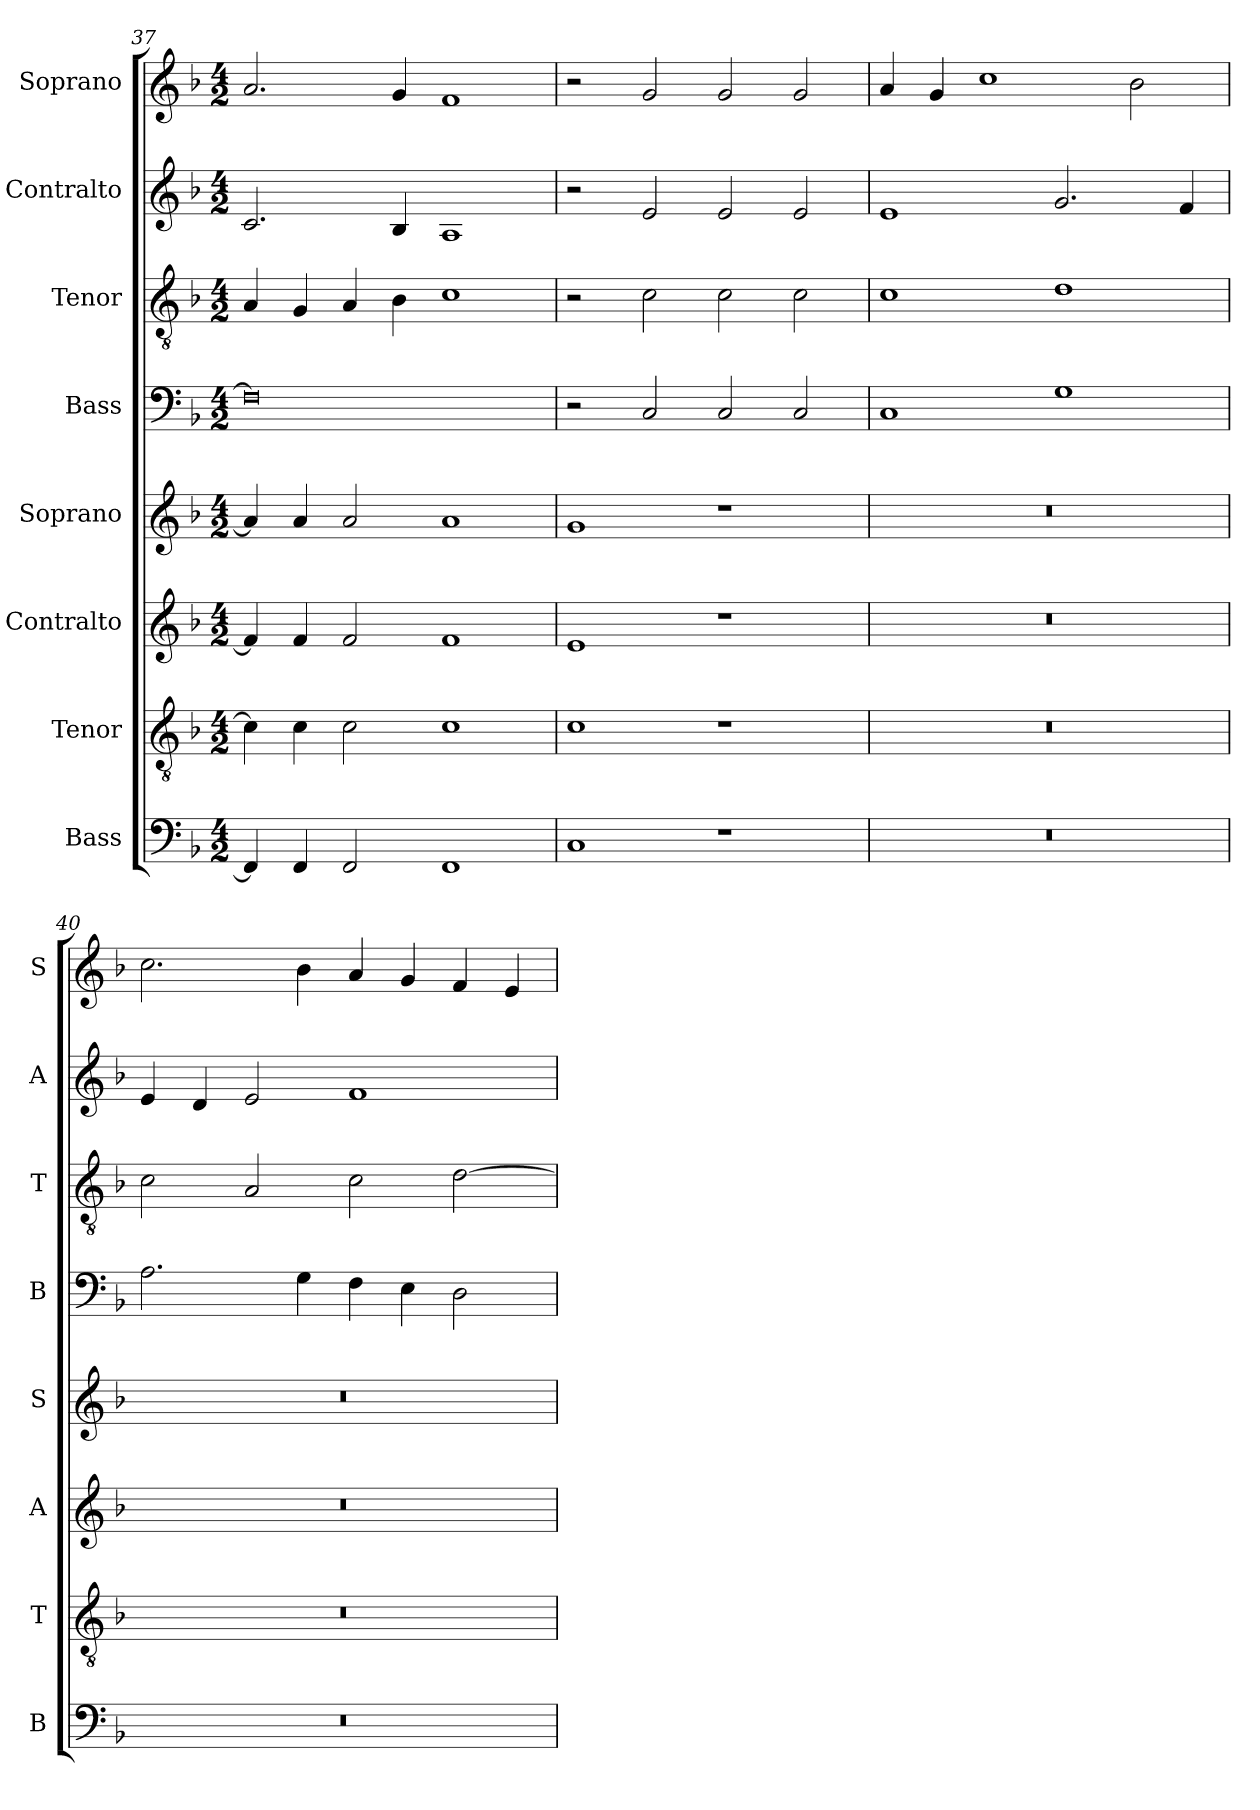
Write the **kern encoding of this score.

**kern	**kern	**kern	**kern	**kern	**kern	**kern	**kern
*part8	*part7	*part6	*part5	*part4	*part3	*part2	*part1
*staff8	*staff7	*staff6	*staff5	*staff4	*staff3	*staff2	*staff1
*I"Bass	*I"Tenor	*I"Contralto	*I"Soprano	*I"Bass	*I"Tenor	*I"Contralto	*I"Soprano
*I'B	*I'T	*I'A	*I'S	*I'B	*I'T	*I'A	*I'S
*clefF4	*clefGv2	*clefG2	*clefG2	*clefF4	*clefGv2	*clefG2	*clefG2
*k[b-]	*k[b-]	*k[b-]	*k[b-]	*k[b-]	*k[b-]	*k[b-]	*k[b-]
*F:ion	*F:ion	*F:ion	*F:ion	*F:ion	*F:ion	*F:ion	*F:ion
*M4/2	*M4/2	*M4/2	*M4/2	*M4/2	*M4/2	*M4/2	*M4/2
=37	=37	=37	=37	=37	=37	=37	=37
4FF]	4c]	4f]	4a]	0F]	4A	2.c	2.a
4FF	4c	4f	4a	.	4G	.	.
2FF	2c	2f	2a	.	4A	.	.
.	.	.	.	.	4B-	4B-	4g
1FF	1c	1f	1a	.	1c	1A	1f
=38	=38	=38	=38	=38	=38	=38	=38
1C	1c	1e	1g	2r	2r	2r	2r
.	.	.	.	2C	2c	2e	2g
1r	1r	1r	1r	2C	2c	2e	2g
.	.	.	.	2C	2c	2e	2g
=39	=39	=39	=39	=39	=39	=39	=39
0r	0r	0r	0r	1C	1c	1e	4a
.	.	.	.	.	.	.	4g
.	.	.	.	.	.	.	1cc
.	.	.	.	1G	1d	2.g	.
.	.	.	.	.	.	.	2b-
.	.	.	.	.	.	4f	.
=40	=40	=40	=40	=40	=40	=40	=40
0r	0r	0r	0r	2.A	2c	4e	2.cc
.	.	.	.	.	.	4d	.
.	.	.	.	.	2A	2e	.
.	.	.	.	4G	.	.	4b-
.	.	.	.	4F	2c	1f	4a
.	.	.	.	4E	.	.	4g
.	.	.	.	2D	[2d	.	4f
.	.	.	.	.	.	.	4e
=	=	=	=	=	=	=	=
*-	*-	*-	*-	*-	*-	*-	*-
